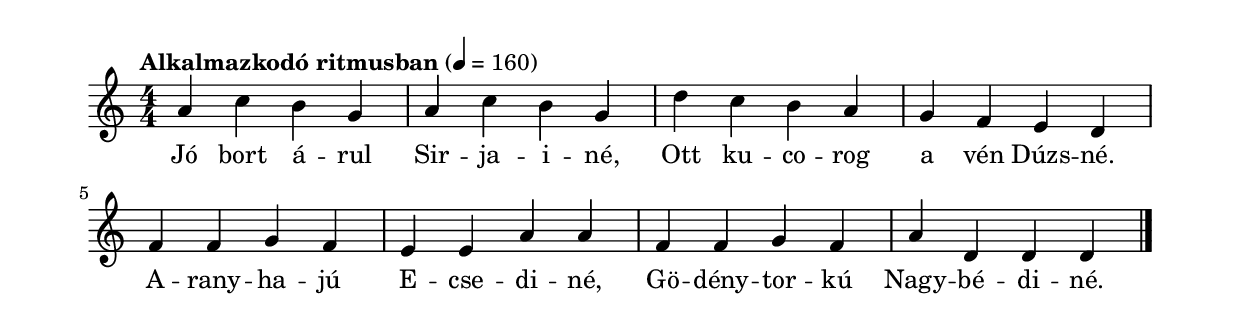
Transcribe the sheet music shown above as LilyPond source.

\paper {
  indent = 0\mm
  line-width = 180\mm
  oddHeaderMarkup = ""
  evenHeaderMarkup = ""
  oddFooterMarkup = ""
  evenFooterMarkup = ""
}

\score{
\relative c' {
\numericTimeSignature
\time 4/4
\key c \major
\tempo "Alkalmazkodó ritmusban" 4 = 160
a'4 c b g a c b g d' c b a g f e d | f f g f e e a a f f g f a d, d d \bar "|."
} 
\addlyrics {
  Jó bort á -- rul Sir -- ja -- i -- né,
  Ott ku -- co -- rog a vén Dúzs -- né.
  A -- rany -- ha -- jú E -- cse -- di -- né,
  Gö -- dény -- tor -- kú Nagy -- bé -- di -- né.
  } 

\midi { }
\layout { }
}

\version "2.17.4"